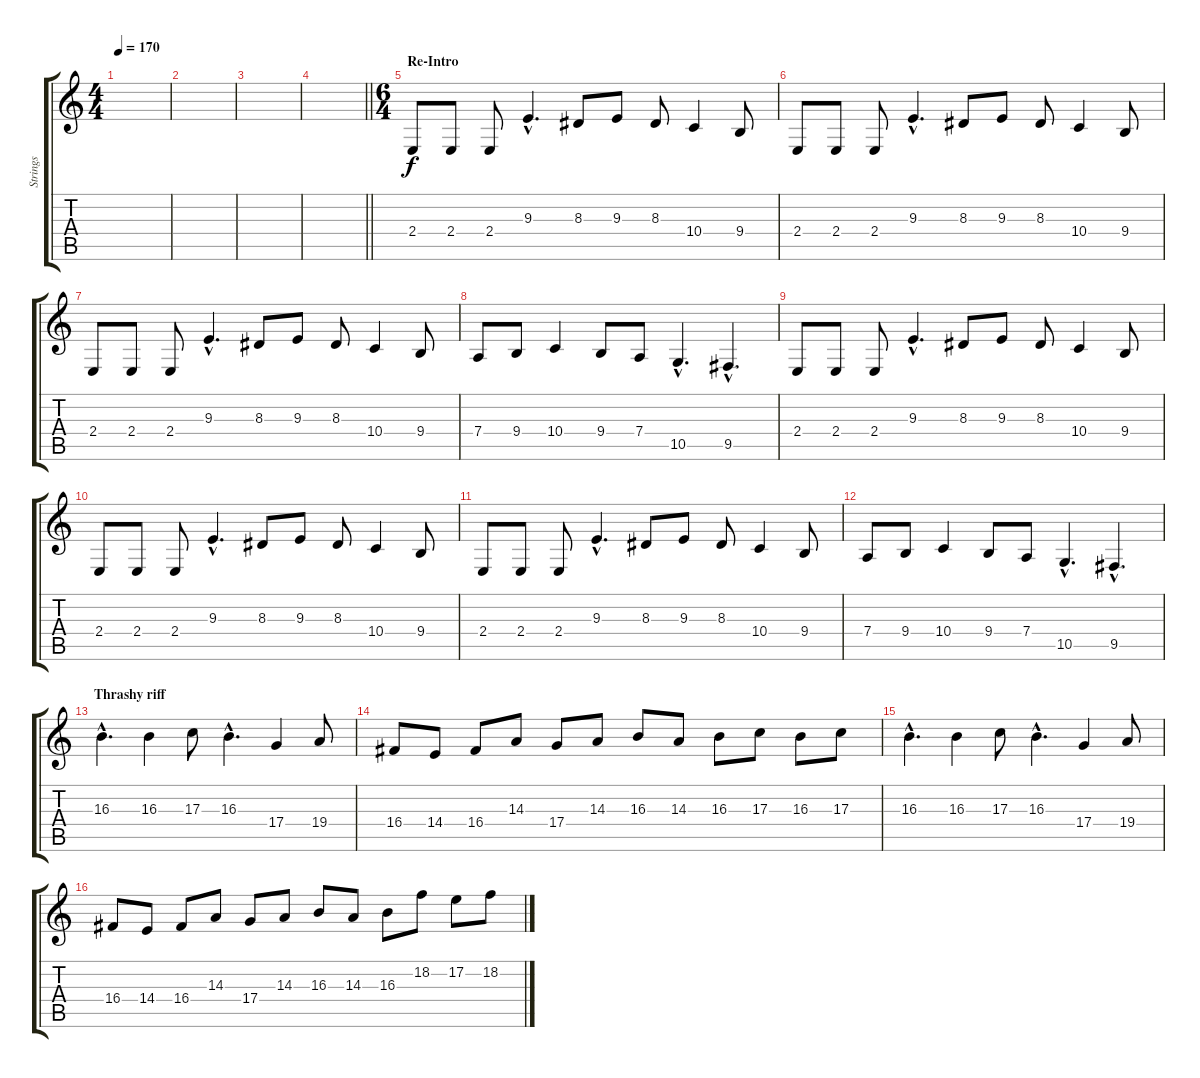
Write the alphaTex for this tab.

\track ("Strings" "Strings") {instrument stringensemble1}
\staff {score tabs}
\tuning (E4 B3 G3 D3 A2 E2) {hide}
\ts (4 4)
\tempo 170
\clef g2
\ks c
|
|
|
\barLineRight lightlight
|
\ts (6 4)
\section ("" "Re-Intro")
2.4.8 2.4.8 2.4.8 9.3{hac}.4{d} 8.3.8 9.3.8 8.3.8 10.4.4 9.4.8 |
2.4.8 2.4.8 2.4.8 9.3{hac}.4{d} 8.3.8 9.3.8 8.3.8 10.4.4 9.4.8 |
2.4.8 2.4.8 2.4.8 9.3{hac}.4{d} 8.3.8 9.3.8 8.3.8 10.4.4 9.4.8 |
7.4.8 9.4.8 10.4.4 9.4.8 7.4.8 10.5{hac}.4{d} 9.5{hac}.4{d} |
2.4.8 2.4.8 2.4.8 9.3{hac}.4{d} 8.3.8 9.3.8 8.3.8 10.4.4 9.4.8 |
2.4.8 2.4.8 2.4.8 9.3{hac}.4{d} 8.3.8 9.3.8 8.3.8 10.4.4 9.4.8 |
2.4.8 2.4.8 2.4.8 9.3{hac}.4{d} 8.3.8 9.3.8 8.3.8 10.4.4 9.4.8 |
7.4.8 9.4.8 10.4.4 9.4.8 7.4.8 10.5{hac}.4{d} 9.5{hac}.4{d} |
\section ("" "Thrashy riff")
16.3{hac}.4{d} 16.3.4 17.3.8 16.3{hac}.4{d} 17.4.4 19.4.8 |
16.4.8 14.4.8 16.4.8 14.3.8 17.4.8 14.3.8 16.3.8 14.3.8 16.3.8 17.3.8 16.3.8 17.3.8 |
16.3{hac}.4{d} 16.3.4 17.3.8 16.3{hac}.4{d} 17.4.4 19.4.8 |
16.4.8 14.4.8 16.4.8 14.3.8 17.4.8 14.3.8 16.3.8 14.3.8 16.3.8 18.2.8 17.2.8 18.2.8
